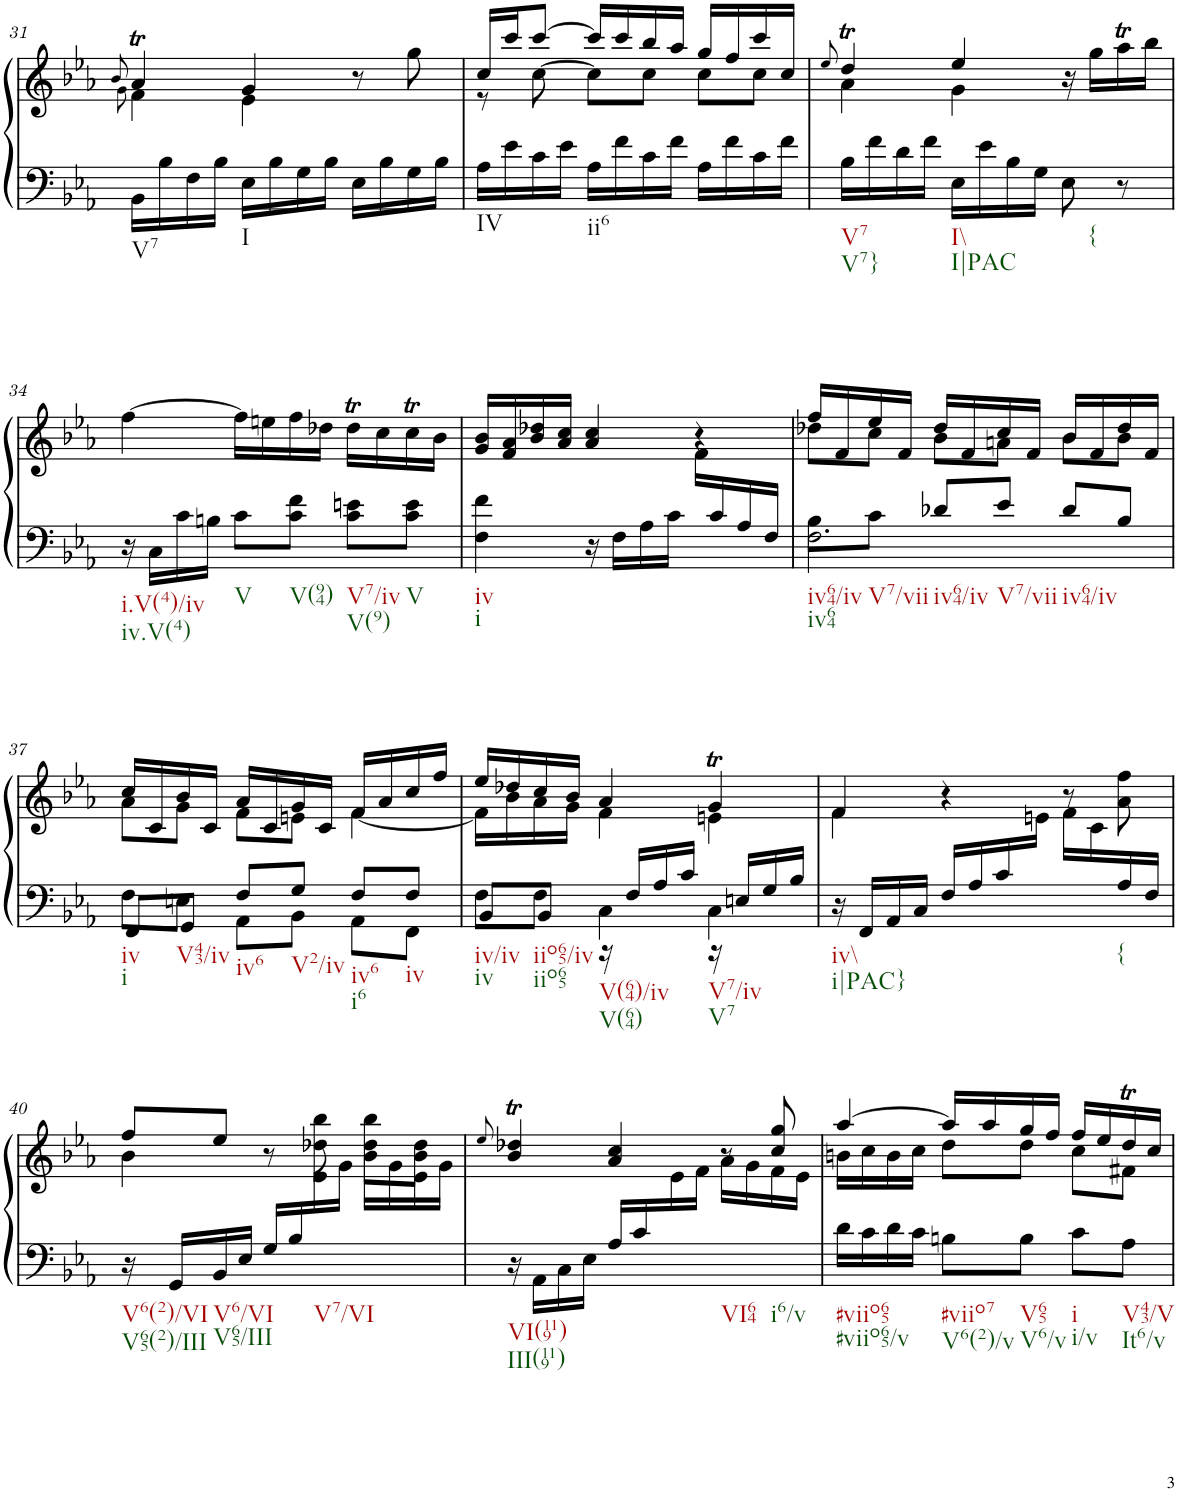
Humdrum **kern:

**kern	**kern
*part1	*part1
*staff2	*staff1
*I"Piano	*
*I'Pno.	*
!!LO:PB:g=z
*clefF4	*clefG2
*k[b-e-a-]	*k[b-e-a-]
*M3/4	*M3/4
=31	=31
*	*^
.	8qb-/	8qg\
!LO:TX:b:t=V7	!	!
16BB-\LL	4a-T/	4f\
16B-\	.	.
16F\	.	.
16B-\JJ	.	.
!LO:TX:b:t=I	!	!
16E-\LL	4g/	4e-\
16B-\	.	.
16G\	.	.
16B-\JJ	.	.
16E-\LL	8r	4ryy
16B-\	.	.
16G\	8gg\	.
16B-\JJ	.	.
=32	=32	=32
!LO:TX:b:t=IV	!	!
16A-\LL	16cc/LL	8r
16e-\	16ccc/J	.
16c\	[8ccc/J	[>8cc\
16e-\JJ	.	.
!LO:TX:b:t=ii6	!	!
16A-\LL	16ccc/LL]	8cc\L]
16f\	16ccc/	.
16c\	16bb-/	8cc\J
16f\JJ	16aa-/JJ	.
16A-\LL	16gg/LL	8cc\L
16f\	16ff/	.
16c\	16ccc/	8cc\J
16f\JJ	16cc/JJ	.
=33	=33	=33
.	8qee-/	.
!LO:TX:b:t=V7	!	!
!LO:TX:b:t=V7}	!	!
16B-\LL	4ddt/	4a-\
16f\	.	.
16d\	.	.
16f\JJ	.	.
!LO:TX:b:t=I\\	!	!
!LO:TX:b:t=I|PAC	!	!
16E-\LL	4ee-/	4g\
16e-\	.	.
16B-\	.	.
16G\JJ	.	.
!LO:TX:b:t={	!	!
8E-\	16r	4ryy
.	16gg\LL	.
8r	16aa-T\	.
.	16bb-\JJ	.
*	*v	*v
!!LO:LB:g=z
=34	=34
!LO:TX:b:t=i.V(4)/iv	!
!LO:TX:b:t=iv.V(4)	!
16r	[4ff\
16C\LL	.
16c\	.
16Bn\JJ	.
!LO:TX:b:t=V	!
8c\L	16ff\LL]
.	16een\
!LO:TX:b:t=V(94)	!
8c\ 8f\J	16ff\
.	16dd-X\JJ
!LO:TX:b:t=V7/iv	!
!LO:TX:b:t=V(9)	!
8c\ 8en\L	16dd-T\LL
.	16cc\
!LO:TX:b:t=V	!
8c\ 8e\J	16ccT\
.	16b-\JJ
=35	=35
*	*^
!LO:TX:b:t=iv	!	!
!LO:TX:b:t=i	!	!
4F\ 4f\	16g/ 16b-/LL	2ryy
.	16f/ 16a-/	.
.	16b-/ 16dd-X/	.
.	16a-/ 16cc/JJ	.
16r	4a-/ 4cc/	.
16F\LL	.	.
16A-\	.	.
16c\JJ	.	.
16ryy	4r	16f\LL
16c/	.	8.ryy
16A-/	.	.
16F/JJ	.	.
=36	=36	=36
*^	*	*
!LO:TX:b:t=iv64/iv	!	!	!
!LO:TX:b:t=iv64	!	!	!
!LO:TX:b:t=V7/vii	!	!	!
!LO:TX:b:t=iv64/iv	!	!	!
!LO:TX:b:t=V7/vii	!	!	!
!LO:TX:b:t=iv64/iv	!	!	!
2.F\	8B-\L	16ff/LL	8dd-X\L
.	.	16f/	.
.	8c\J	16ee-/	8cc\J
.	.	16f/JJ	.
.	8d-X/L	16dd-/LL	8b-\L
.	.	16f/	.
.	8e-/J	16cc/	8an\J
.	.	16f/JJ	.
.	8d-/L	16b-/LL	8b-\L
.	.	16f/	.
.	8B-/J	16dd-/	8b-\J
.	.	16f/JJ	.
!!LO:LB:g=z	!!
=37	=37	=37	=37
!LO:TX:b:t=iv	!	!	!
!LO:TX:b:t=i	!	!	!
8FF/L	8F\L	16cc/LL	8a-\L
.	.	16c/	.
!LO:TX:b:t=V43/iv	!	!	!
8GG/J	8En\J	16b-/	8g\J
.	.	16c/JJ	.
!LO:TX:b:t=iv6	!	!	!
8AA-\L	8F/L	16a-/LL	8f\L
.	.	16c/	.
!LO:TX:b:t=V2/iv	!	!	!
8BB-\J	8G/J	16g/	8en\J
.	.	16c/JJ	.
!LO:TX:b:t=iv6	!	!	!
!LO:TX:b:t=i6	!	!	!
8AA-\L	8F/L	16f/LL	[4f\
.	.	16a-/	.
!LO:TX:b:t=iv	!	!	!
8FF\J	8F/J	16cc/	.
.	.	16ff/JJ	.
=38	=38	=38	=38
!LO:TX:b:t=iv/iv	!	!	!
!LO:TX:b:t=iv	!	!	!
8BB-/L	8F\L	16ee-/LL	16f\LL]
.	.	16dd-X/	16b-\
!LO:TX:b:t=iio65/iv	!	!	!
!LO:TX:b:t=iio65	!	!	!
8BB-/J	8F\J	16cc/	16a-\
.	.	16b-/JJ	16g\JJ
!LO:TX:b:t=V(64)/iv	!	!	!
!LO:TX:b:t=V(64)	!	!	!
4C\	16r	4a-/	4f\
.	16F/LL	.	.
.	16A-/	.	.
.	16c/JJ	.	.
!LO:TX:b:t=V7/iv	!	!	!
!LO:TX:b:t=V7	!	!	!
4C\	16r	4gt/	4en\
.	16En/LL	.	.
.	16G/	.	.
.	16B-/JJ	.	.
=39	=39	=39	=39
*	*	*	*^
!LO:TX:b:t=iv\\	!	!	!	!
!LO:TX:b:t=i|PAC}	!	!	!	!
*v	*v	*	*	*
16r	4f/	4f\	4..ryy
16FF/LL	.	.	.
16AA-/	.	.	.
16C/JJ	.	.	.
16F/LL	4r	2ryy	.
16A-/	.	.	.
16c/	.	.	.
8.ryy	.	.	16en\JJ
.	8r	.	16f\LL
.	.	.	16c\
!LO:TX:b:t={	!	!	!
16A-/	8a-\ 8ff\	.	8ryy
16F/JJ	.	.	.
!!LO:LB:g=z	!!	!!
=40	=40	=40	=40
!LO:TX:b:t=V6(2)/VI	!	!	!
!LO:TX:b:t=V65(2)/III	!	!	!
16r	8ff/L	4b-\	4.ryy
16GG/LL	.	.	.
!LO:TX:b:t=V6/VI	!	!	!
!LO:TX:b:t=V65/III	!	!	!
16BB-/	8ee-/J	.	.
16E-/JJ	.	.	.
16G/LL	8r	2ryy	.
16B-/	.	.	.
!LO:TX:b:t=V7/VI	!	!	!
4.ryy	8dd-X\ 8bb-\	.	16e-\
.	.	.	16g\JJ
.	8dd-\ 8bb-\L	.	16b-\LL
.	.	.	16g\
.	8b-\ 8dd-\J	.	16e-\
.	.	.	16g\JJ
*	*v	*v	*v
=41	=41
.	8qee-/
*	*^
!LO:TX:b:t=VI(119)	!	!
!LO:TX:b:t=III(119)	!	!
16r	4b-/T 4dd-X/T	4.ryy
16AA-\LL	.	.
16C\	.	.
16E-\JJ	.	.
16A-/LL	4a-/ 4cc/	.
16c/	.	.
8ryy	.	16e-\
.	.	16f\JJ
!LO:TX:b:t=VI64	!	!
8ryy	8r	16a-\LL
.	.	16g\
!LO:TX:b:t=i6/v	!	!
8ryy	8cc/ 8gg/	16f\
.	.	16e-\JJ
=42	=42	=42
!LO:TX:b:t=#viio65	!	!
!LO:TX:b:t=#viio65/v	!	!
16d\LL	[4aa-/	16bn\LL
16c\	.	16cc\
16d\	.	16b\
16c\JJ	.	16cc\JJ
!LO:TX:b:t=#viio7	!	!
!LO:TX:b:t=V6(2)/v	!	!
8Bn\L	16aa-/LL]	8dd\L
.	16aa-/	.
!LO:TX:b:t=V65	!	!
!LO:TX:b:t=V6/v	!	!
8B\J	16gg/	8dd\J
.	16ff/JJ	.
!LO:TX:b:t=i	!	!
!LO:TX:b:t=i/v	!	!
8c\L	16ff/LL	8cc\L
.	16ee-/	.
!LO:TX:b:t=V43/V	!	!
!LO:TX:b:t=It6/v	!	!
8A-\J	16ddt/	8f#X\J
.	16cc/JJ	.
*	*v	*v
=	=
*-	*-
